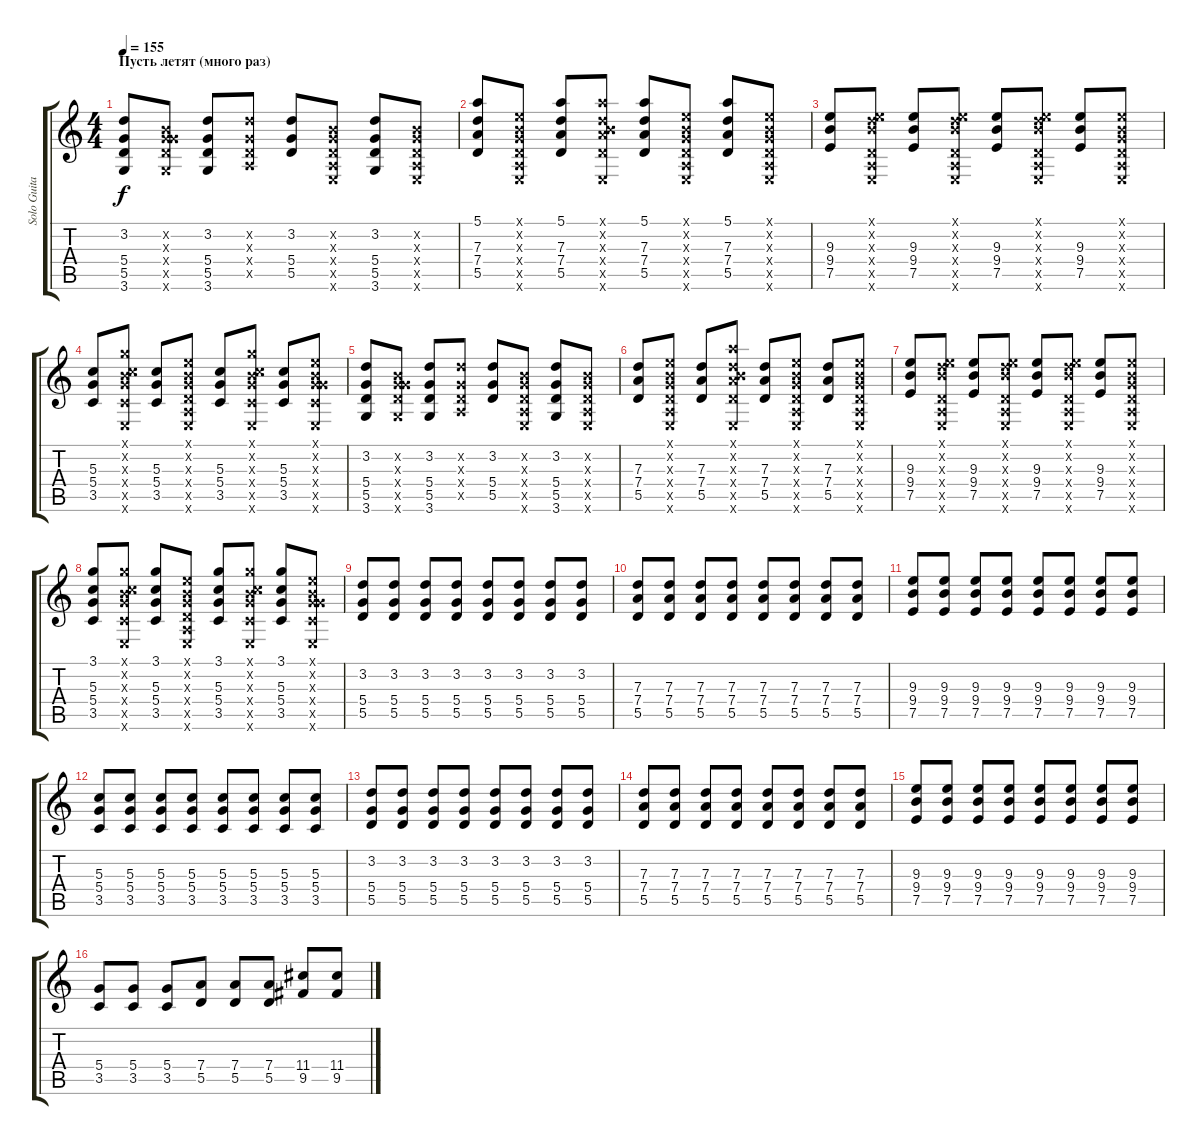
\track ("Solo Guitar" "Solo Guita") {instrument distortionguitar}
\staff {score tabs}
\tuning (E4 B3 G3 D3 A2 E2) {hide}
\ts (4 4)
\section ("" "Пусть летят (много раз)")
\tempo 155
\clef g2
\ks c
(3.2 5.4 5.5 3.6).8{dy f} (0.2{x} 0.3{x} 5.4{x} 5.5{x} 3.6{x}).8 (3.2 5.4 5.5 3.6).8 (3.2{x} 0.3{x} 0.4{x} 0.5{x}).8 (3.2 5.4 5.5).8 (0.2{x} 0.3{x} 0.4{x} 0.5{x} 0.6{x}).8 (3.2 5.4 5.5 3.6).8 (0.2{x} 0.3{x} 0.4{x} 0.5{x} 0.6{x}).8 |
(5.1 7.3 7.4 5.5).8 (0.1{x} 0.2{x} 0.3{x} 0.4{x} 0.5{x} 0.6{x}).8 (5.1 7.3 7.4 5.5).8 (5.1{x} 0.2{x} 7.3{x} 7.4{x} 5.5{x} 0.6{x}).8 (5.1 7.3 7.4 5.5).8 (0.1{x} 0.2{x} 0.3{x} 0.4{x} 0.5{x} 0.6{x}).8 (5.1 7.3 7.4 5.5).8 (0.1{x} 0.2{x} 0.3{x} 0.4{x} 0.5{x} 0.6{x}).8 |
(9.3 9.4 7.5).8 (0.1{x} 0.2{x} 7.3{x} 0.4{x} 0.5{x} 0.6{x}).8 (9.3 9.4 7.5).8 (0.1{x} 0.2{x} 7.3{x} 0.4{x} 0.5{x} 0.6{x}).8 (9.3 9.4 7.5).8 (0.1{x} 0.2{x} 7.3{x} 0.4{x} 0.5{x} 0.6{x}).8 (9.3 9.4 7.5).8 (0.1{x} 0.2{x} 0.3{x} 0.4{x} 0.5{x} 0.6{x}).8 |
(5.3 5.4 3.5).8 (3.1{x} 0.2{x} 5.3{x} 5.4{x} 3.5{x} 0.6{x}).8 (5.3 5.4 3.5).8 (0.1{x} 0.2{x} 0.3{x} 0.4{x} 0.5{x} 0.6{x}).8 (5.3 5.4 3.5).8 (3.1{x} 0.2{x} 5.3{x} 5.4{x} 3.5{x} 0.6{x}).8 (5.3 5.4 3.5).8 (0.1{x} 0.2{x} 0.3{x} 5.4{x} 3.5{x} 0.6{x}).8 |
(3.2 5.4 5.5 3.6).8 (0.2{x} 0.3{x} 5.4{x} 5.5{x} 3.6{x}).8 (3.2 5.4 5.5 3.6).8 (3.2{x} 0.3{x} 0.4{x} 0.5{x}).8 (3.2 5.4 5.5).8 (0.2{x} 0.3{x} 0.4{x} 0.5{x} 0.6{x}).8 (3.2 5.4 5.5 3.6).8 (0.2{x} 0.3{x} 0.4{x} 0.5{x} 0.6{x}).8 |
(7.3 7.4 5.5).8 (0.1{x} 0.2{x} 0.3{x} 0.4{x} 0.5{x} 0.6{x}).8 (7.3 7.4 5.5).8 (5.1{x} 0.2{x} 7.3{x} 7.4{x} 5.5{x} 0.6{x}).8 (7.3 7.4 5.5).8 (0.1{x} 0.2{x} 0.3{x} 0.4{x} 0.5{x} 0.6{x}).8 (7.3 7.4 5.5).8 (0.1{x} 0.2{x} 0.3{x} 0.4{x} 0.5{x} 0.6{x}).8 |
(9.3 9.4 7.5).8 (0.1{x} 0.2{x} 7.3{x} 0.4{x} 0.5{x} 0.6{x}).8 (9.3 9.4 7.5).8 (0.1{x} 0.2{x} 7.3{x} 0.4{x} 0.5{x} 0.6{x}).8 (9.3 9.4 7.5).8 (0.1{x} 0.2{x} 7.3{x} 0.4{x} 0.5{x} 0.6{x}).8 (9.3 9.4 7.5).8 (0.1{x} 0.2{x} 0.3{x} 0.4{x} 0.5{x} 0.6{x}).8 |
(3.1 5.3 5.4 3.5).8 (3.1{x} 0.2{x} 5.3{x} 5.4{x} 3.5{x} 0.6{x}).8 (3.1 5.3 5.4 3.5).8 (0.1{x} 0.2{x} 0.3{x} 0.4{x} 0.5{x} 0.6{x}).8 (3.1 5.3 5.4 3.5).8 (3.1{x} 0.2{x} 5.3{x} 5.4{x} 3.5{x} 0.6{x}).8 (3.1 5.3 5.4 3.5).8 (0.1{x} 0.2{x} 0.3{x} 5.4{x} 3.5{x} 0.6{x}).8 |
(3.2 5.4 5.5).8 (3.2 5.4 5.5).8 (3.2 5.4 5.5).8 (3.2 5.4 5.5).8 (3.2 5.4 5.5).8 (3.2 5.4 5.5).8 (3.2 5.4 5.5).8 (3.2 5.4 5.5).8 |
(7.3 7.4 5.5).8 (7.3 7.4 5.5).8 (7.3 7.4 5.5).8 (7.3 7.4 5.5).8 (7.3 7.4 5.5).8 (7.3 7.4 5.5).8 (7.3 7.4 5.5).8 (7.3 7.4 5.5).8 |
(9.3 9.4 7.5).8 (9.3 9.4 7.5).8 (9.3 9.4 7.5).8 (9.3 9.4 7.5).8 (9.3 9.4 7.5).8 (9.3 9.4 7.5).8 (9.3 9.4 7.5).8 (9.3 9.4 7.5).8 |
(5.3 5.4 3.5).8 (5.3 5.4 3.5).8 (5.3 5.4 3.5).8 (5.3 5.4 3.5).8 (5.3 5.4 3.5).8 (5.3 5.4 3.5).8 (5.3 5.4 3.5).8 (5.3 5.4 3.5).8 |
(3.2 5.4 5.5).8 (3.2 5.4 5.5).8 (3.2 5.4 5.5).8 (3.2 5.4 5.5).8 (3.2 5.4 5.5).8 (3.2 5.4 5.5).8 (3.2 5.4 5.5).8 (3.2 5.4 5.5).8 |
(7.3 7.4 5.5).8 (7.3 7.4 5.5).8 (7.3 7.4 5.5).8 (7.3 7.4 5.5).8 (7.3 7.4 5.5).8 (7.3 7.4 5.5).8 (7.3 7.4 5.5).8 (7.3 7.4 5.5).8 |
(9.3 9.4 7.5).8 (9.3 9.4 7.5).8 (9.3 9.4 7.5).8 (9.3 9.4 7.5).8 (9.3 9.4 7.5).8 (9.3 9.4 7.5).8 (9.3 9.4 7.5).8 (9.3 9.4 7.5).8 |
(5.4 3.5).8 (5.4 3.5).8 (5.4 3.5).8 (7.4 5.5).8 (7.4 5.5).8 (7.4 5.5).8 (11.4 9.5).8 (11.4 9.5).8
